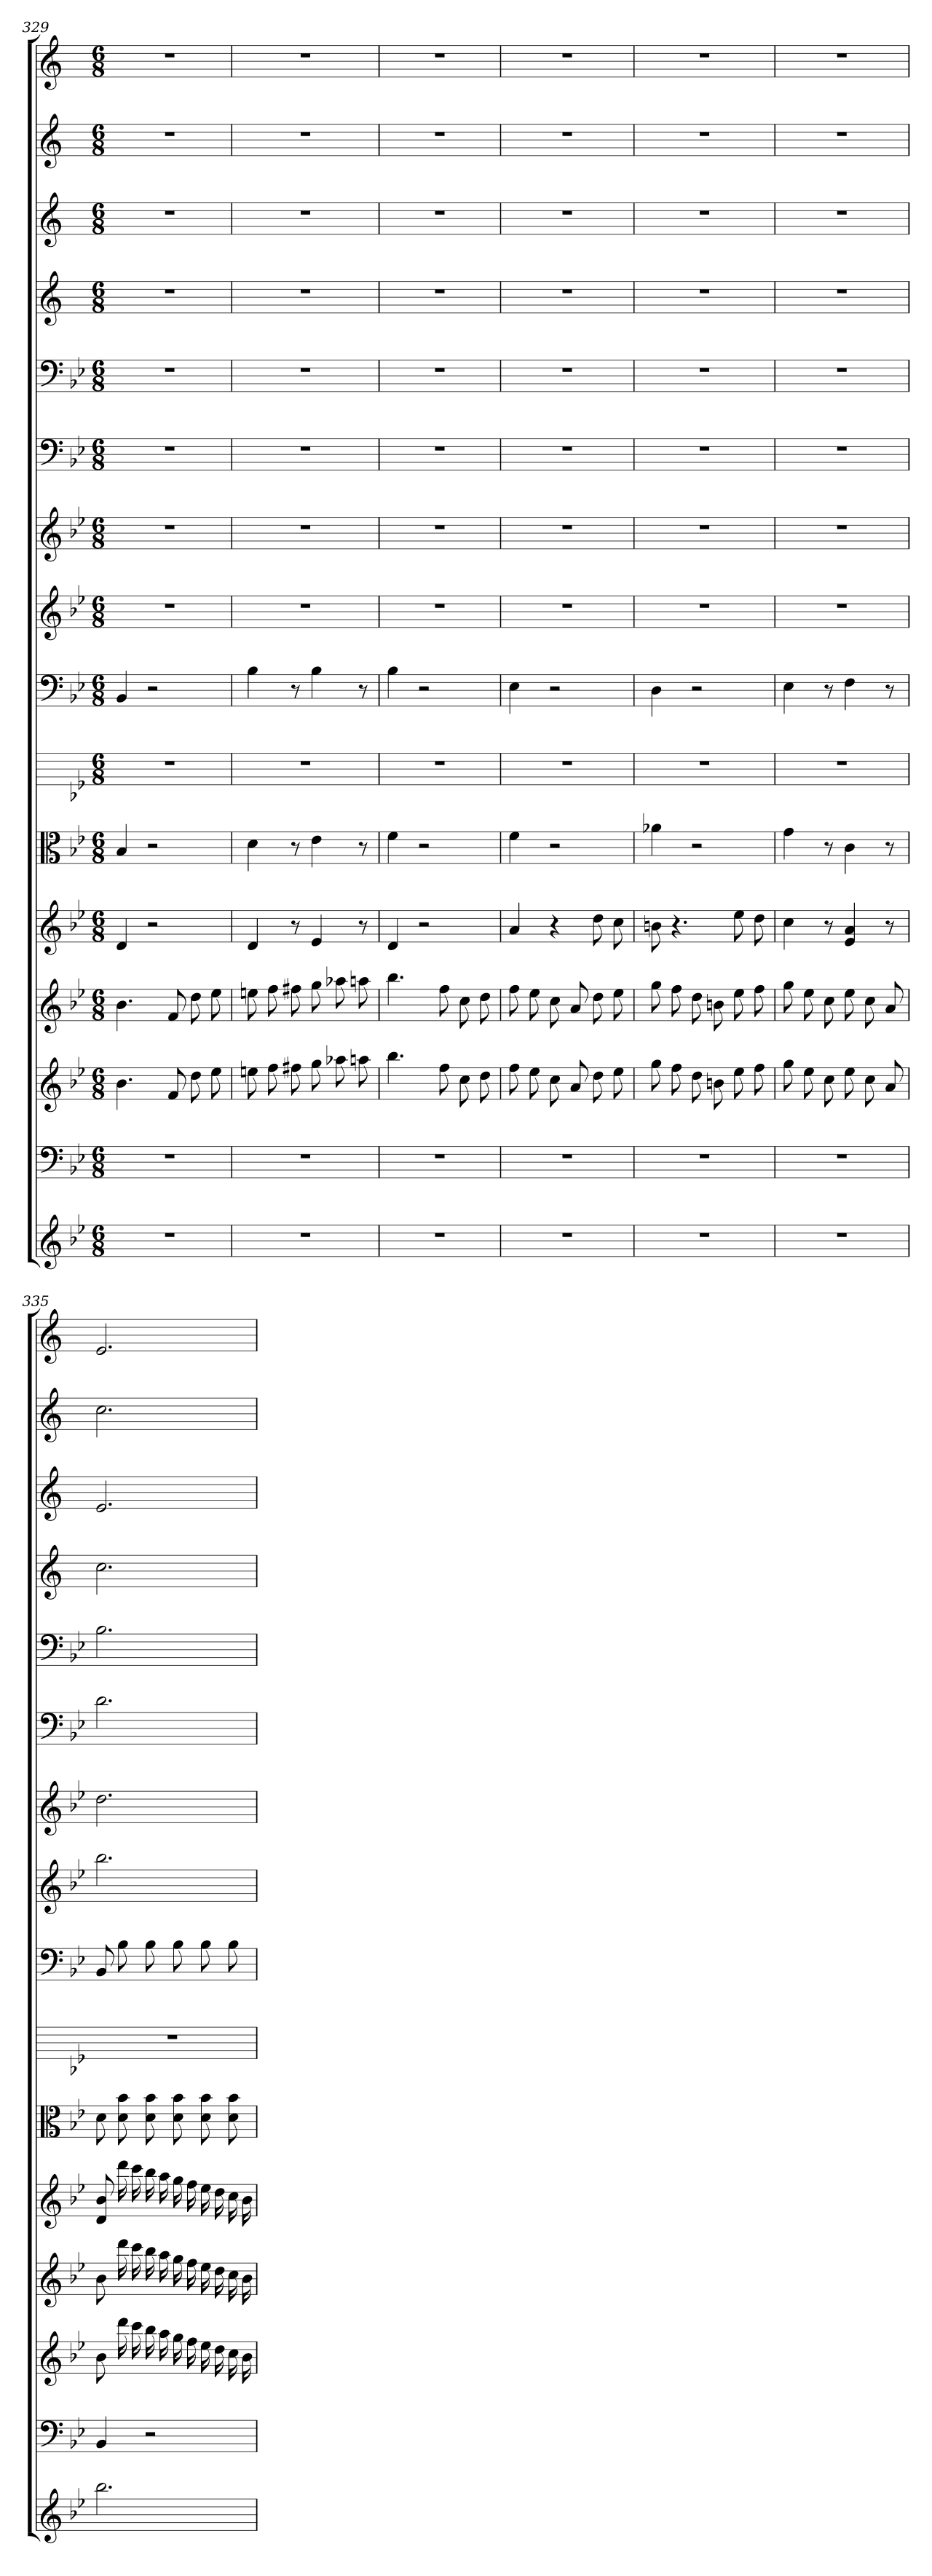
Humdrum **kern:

**kern	**kern	**kern	**kern	**kern	**kern	**kern	**kern	**kern	**kern	**kern	**kern	**kern	**kern	**kern	**kern
*part16	*part15	*part14	*part13	*part12	*part11	*part10	*part9	*part8	*part7	*part6	*part5	*part4	*part3	*part2	*part1
*staff16	*staff15	*staff14	*staff13	*staff12	*staff11	*staff10	*staff9	*staff8	*staff7	*staff6	*staff5	*staff4	*staff3	*staff2	*staff1
*	*clefF4	*	*	*	*clefC3	*	*clefF4	*	*	*clefF4	*clefF4	*	*	*	*
*k[b-e-]	*k[b-e-]	*k[b-e-]	*k[b-e-]	*k[b-e-]	*k[b-e-]	*k[b-e-]	*k[b-e-]	*k[b-e-]	*k[b-e-]	*k[b-e-]	*k[b-e-]	*k[]	*k[]	*k[]	*k[]
*M6/8	*M6/8	*M6/8	*M6/8	*M6/8	*M6/8	*M6/8	*M6/8	*M6/8	*M6/8	*M6/8	*M6/8	*M6/8	*M6/8	*M6/8	*M6/8
=329	=329	=329	=329	=329	=329	=329	=329	=329	=329	=329	=329	=329	=329	=329	=329
2.r	2.r	4.b-	4.b-	4d	4B-	2.r	4BB-	2.r	2.r	2.r	2.r	2.r	2.r	2.r	2.r
.	.	.	.	2r	2r	.	2r	.	.	.	.	.	.	.	.
.	.	8f	8f	.	.	.	.	.	.	.	.	.	.	.	.
.	.	8dd	8dd	.	.	.	.	.	.	.	.	.	.	.	.
.	.	8ee-	8ee-	.	.	.	.	.	.	.	.	.	.	.	.
=330	=330	=330	=330	=330	=330	=330	=330	=330	=330	=330	=330	=330	=330	=330	=330
2.r	2.r	8een	8een	4d	4d	2.r	4B-	2.r	2.r	2.r	2.r	2.r	2.r	2.r	2.r
.	.	8ff	8ff	.	.	.	.	.	.	.	.	.	.	.	.
.	.	8ff#X	8ff#X	8r	8r	.	8r	.	.	.	.	.	.	.	.
.	.	8gg	8gg	4e-	4e-	.	4B-	.	.	.	.	.	.	.	.
.	.	8aa-X	8aa-X	.	.	.	.	.	.	.	.	.	.	.	.
.	.	8aan	8aan	8r	8r	.	8r	.	.	.	.	.	.	.	.
=331	=331	=331	=331	=331	=331	=331	=331	=331	=331	=331	=331	=331	=331	=331	=331
2.r	2.r	4.bb-	4.bb-	4d	4f	2.r	4B-	2.r	2.r	2.r	2.r	2.r	2.r	2.r	2.r
.	.	.	.	2r	2r	.	2r	.	.	.	.	.	.	.	.
.	.	8ff	8ff	.	.	.	.	.	.	.	.	.	.	.	.
.	.	8cc	8cc	.	.	.	.	.	.	.	.	.	.	.	.
.	.	8dd	8dd	.	.	.	.	.	.	.	.	.	.	.	.
=332	=332	=332	=332	=332	=332	=332	=332	=332	=332	=332	=332	=332	=332	=332	=332
2.r	2.r	8ff	8ff	4a	4f	2.r	4E-	2.r	2.r	2.r	2.r	2.r	2.r	2.r	2.r
.	.	8ee-	8ee-	.	.	.	.	.	.	.	.	.	.	.	.
.	.	8cc	8cc	4r	2r	.	2r	.	.	.	.	.	.	.	.
.	.	8a	8a	.	.	.	.	.	.	.	.	.	.	.	.
.	.	8dd	8dd	8dd	.	.	.	.	.	.	.	.	.	.	.
.	.	8ee-	8ee-	8cc	.	.	.	.	.	.	.	.	.	.	.
=333	=333	=333	=333	=333	=333	=333	=333	=333	=333	=333	=333	=333	=333	=333	=333
2.r	2.r	8gg	8gg	8bn	4a-X	2.r	4D	2.r	2.r	2.r	2.r	2.r	2.r	2.r	2.r
.	.	8ff	8ff	4.r	.	.	.	.	.	.	.	.	.	.	.
.	.	8dd	8dd	.	2r	.	2r	.	.	.	.	.	.	.	.
.	.	8bn	8bn	.	.	.	.	.	.	.	.	.	.	.	.
.	.	8ee-	8ee-	8ee-	.	.	.	.	.	.	.	.	.	.	.
.	.	8ff	8ff	8dd	.	.	.	.	.	.	.	.	.	.	.
=334	=334	=334	=334	=334	=334	=334	=334	=334	=334	=334	=334	=334	=334	=334	=334
2.r	2.r	8gg	8gg	4cc	4g	2.r	4E-	2.r	2.r	2.r	2.r	2.r	2.r	2.r	2.r
.	.	8ee-	8ee-	.	.	.	.	.	.	.	.	.	.	.	.
.	.	8cc	8cc	8r	8r	.	8r	.	.	.	.	.	.	.	.
.	.	8ee-	8ee-	4e- 4a	4c	.	4F	.	.	.	.	.	.	.	.
.	.	8cc	8cc	.	.	.	.	.	.	.	.	.	.	.	.
.	.	8a	8a	8r	8r	.	8r	.	.	.	.	.	.	.	.
=335	=335	=335	=335	=335	=335	=335	=335	=335	=335	=335	=335	=335	=335	=335	=335
2.bb-	4BB-	8b-	8b-	8d 8b-	8d	2.r	8BB-	2.bb-	2.dd	2.d	2.B-	2.cc	2.e	2.cc	2.e
.	.	16ddd	16ddd	16ddd	8d 8b-	.	8B-	.	.	.	.	.	.	.	.
.	.	16ccc	16ccc	16ccc	.	.	.	.	.	.	.	.	.	.	.
.	2r	16bb-	16bb-	16bb-	8d 8b-	.	8B-	.	.	.	.	.	.	.	.
.	.	16aa	16aa	16aa	.	.	.	.	.	.	.	.	.	.	.
.	.	16gg	16gg	16gg	8d 8b-	.	8B-	.	.	.	.	.	.	.	.
.	.	16ff	16ff	16ff	.	.	.	.	.	.	.	.	.	.	.
.	.	16ee-	16ee-	16ee-	8d 8b-	.	8B-	.	.	.	.	.	.	.	.
.	.	16dd	16dd	16dd	.	.	.	.	.	.	.	.	.	.	.
.	.	16cc	16cc	16cc	8d 8b-	.	8B-	.	.	.	.	.	.	.	.
.	.	16b-	16b-	16b-	.	.	.	.	.	.	.	.	.	.	.
=	=	=	=	=	=	=	=	=	=	=	=	=	=	=	=
*-	*-	*-	*-	*-	*-	*-	*-	*-	*-	*-	*-	*-	*-	*-	*-
